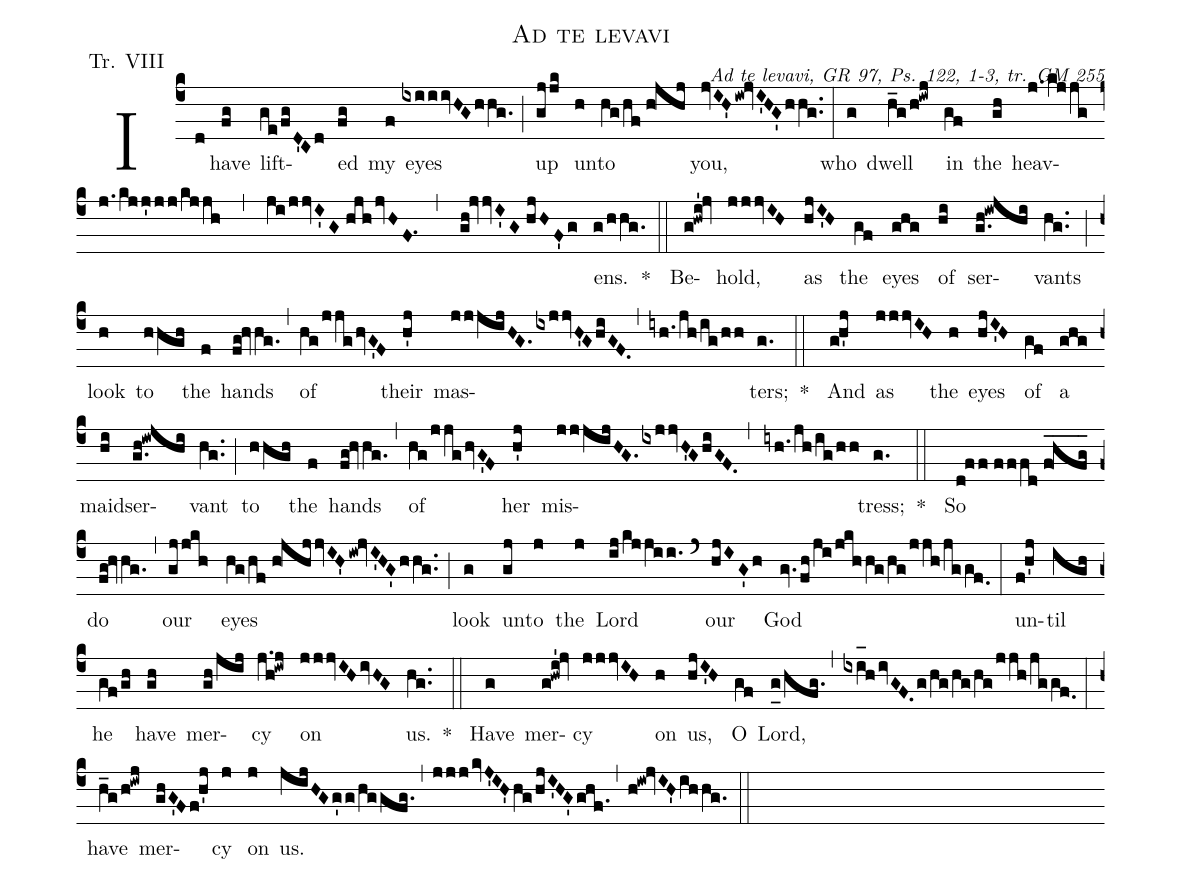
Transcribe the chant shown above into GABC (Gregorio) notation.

name: Ad te levavi;
office-part: Tractus;
mode: 8;
annotation: Tr. VIII;
commentary: Ad te levavi, GR 97, Ps. 122, 1-3, tr. GM 255;
%%
(c4)I(d) have(fg) lift(ge/fgD'Cd)ed(fg) my(f) eyes(ixiiivHGhhg.) (;) up(gjjk) un(h)to(hg/hf//h!jhj) you,(jvIH'iw!jvI'HG'hhg..) (:) who(g) dwell(h_g/h!iwj) in(gf) the(gh) heav(j./kjjg//j./kjj'jj/kjjh,ji/jjvI'G//hjhjvHF.1,gh!jvvI'G//hjHF'g)ens.(g/hhg.) * (::) Be(g!hwi'!jv)hold,(jjjvIH) as(hjI'H) the(gf) eyes(ghg) of(hi) ser(g.h!iwjhi)vants(hg..) (;) look(h) to(hhgh) the(f) hands(fg!hvhg.) (,) of(hg/jjghvG'F) their(h'j)
mas(jjjijHG.ixjjvH'GhiGF.,iyh./jh/ig/hh)ters;(g.) * (::) And(gh'j) as(jjjvIH) the(h) eyes(hjI'H) of(gf) a(ghg) maid(hi)ser(g.h!iwjhi)vant(hg..) (;) to(hhgh) the(f) hands(fg!hvhg.) (,) of(hg/jjghvG'F) her(h'j)
mis(jjjijHG.ixjjvH'GhiGF.,iyh./jh/ig/hh)tress;(g.) * (::) So(d!ff//fffd//f_!h_f_g_) do(fg!hvhg.) (,) our(gjjkh) eyes(hg/hf//h!jhjjvIH'iw!jvI'HG'hhg..) (;)
look(g) un(gj)to(j) the(j) Lord(ij/kjjii.) (`) our(hjIG'h) God(gv.fh/ji/jkh/!hg/hg/jjh/jggf.0) (:)
un(f!h'j)til(igh) he(gf/gh)
have(gh) mer(gh/jij)cy(j.h!iwj) on(jjjvIHivHG) us.(hg..) * (::) Have(g) mer(g!hwi'!jv)cy(jjjvIH) on(h) us,(hjI'H) O(gf) Lord,(g_0[uh:l]/hfg.,ixi_[oh:h]hivGF.g/hg/hg/hg/jjh/jggf.0) (:)
have(h_g/h!iwj) mer(ghG'Ff!h'j)cy(j) on(j)
us.(jijHGg'g/hggfg.,jjjkvJ'IH'hg/hjI'HG'ghf.1,h!iw!jvIH'ihhg.) (::)
